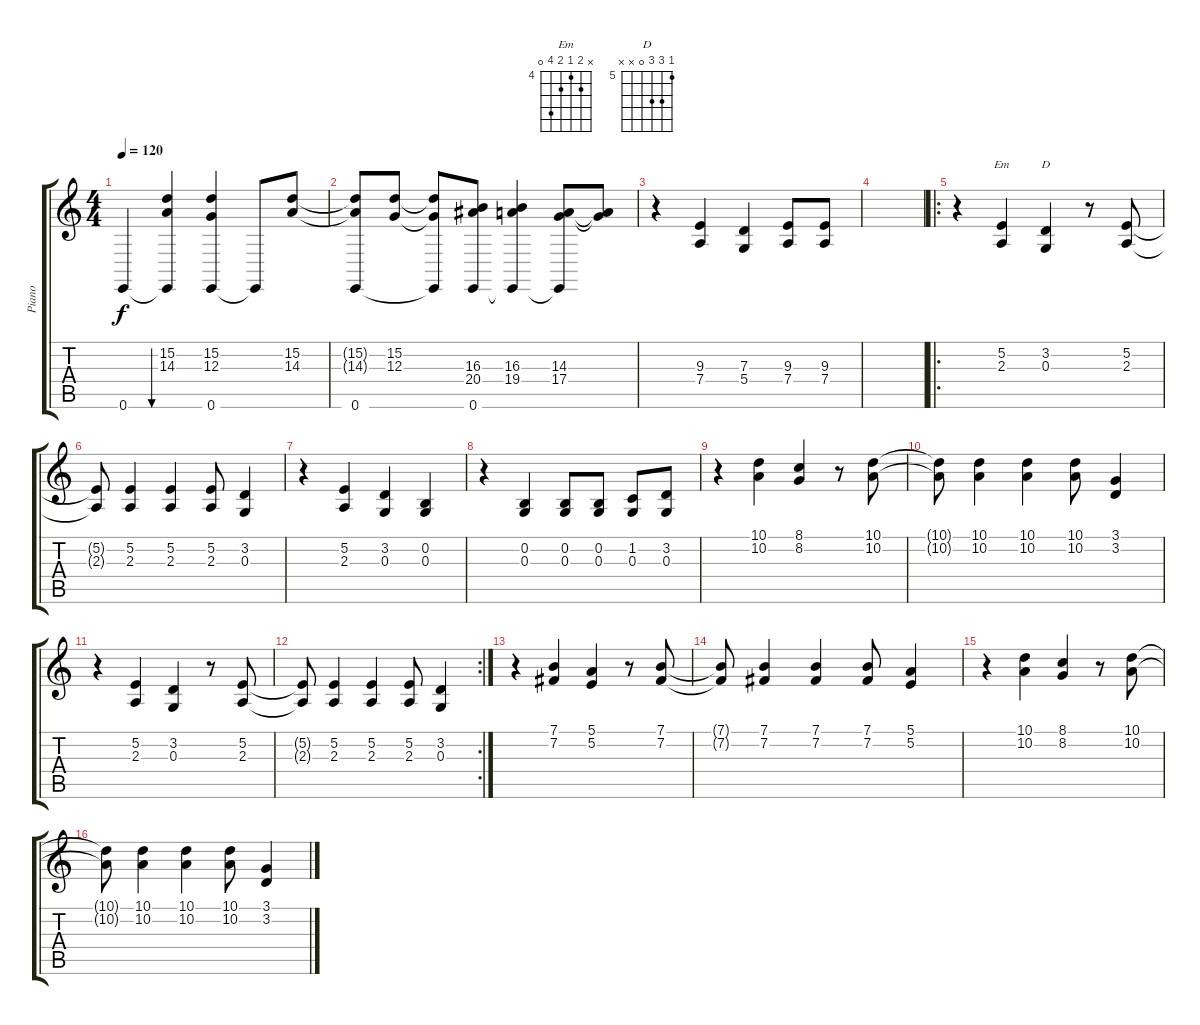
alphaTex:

\track ("Piano" "Piano") {instrument acousticgrandpiano}
\staff {score tabs}
\tuning (E4 B3 G3 D3 A2 E2) {hide}
\chord ("Em" x 5 4 5 7 0) {firstfret 4}
\chord ("D" 5 7 7 0 x x) {firstfret 5}
\ts (4 4)
\tempo 120
\clef g2
\ks c
0.6.4{dy f instrument acousticgrandpiano} (15.2 14.3 0.6{t}).4{bu 120} (15.2 12.3 0.6).4 0.6{t}.8 (15.2 14.3).8 |
(15.2{t} 14.3{t} 0.6).8 (15.2 12.3).8 (15.2{t} 12.3{t} 0.6{t}).8 (16.3 20.4 0.6).8 (16.3 19.4 0.6{t}).4 (14.3 17.4 0.6{t}).8 (14.3{t} 17.4{t}).8 |
r.4 (9.3 7.4).4 (7.3 5.4).4 (9.3 7.4).8 (9.3 7.4).8 |
|
\ro
r.4 (5.2 2.3).4{ch "Em"} (3.2 0.3).4{ch "D"} r.8 (5.2 2.3).8 |
(5.2{t} 2.3{t}).8 (5.2 2.3).4 (5.2 2.3).4 (5.2 2.3).8 (3.2 0.3).4 |
r.4 (5.2 2.3).4 (3.2 0.3).4 (0.2 0.3).4 |
r.4 (0.2 0.3).4 (0.2 0.3).8 (0.2 0.3).8 (1.2 0.3).8 (3.2 0.3).8 |
r.4 (10.1 10.2).4 (8.1 8.2).4 r.8 (10.1 10.2).8 |
(10.1{t} 10.2{t}).8 (10.1 10.2).4 (10.1 10.2).4 (10.1 10.2).8 (3.1 3.2).4 |
r.4 (5.2 2.3).4 (3.2 0.3).4 r.8 (5.2 2.3).8 |
\rc 2
(5.2{t} 2.3{t}).8 (5.2 2.3).4 (5.2 2.3).4 (5.2 2.3).8 (3.2 0.3).4 |
r.4 (7.1 7.2).4 (5.1 5.2).4 r.8 (7.1 7.2).8 |
(7.1{t} 7.2{t}).8 (7.1 7.2).4 (7.1 7.2).4 (7.1 7.2).8 (5.1 5.2).4 |
r.4 (10.1 10.2).4 (8.1 8.2).4 r.8 (10.1 10.2).8 |
(10.1{t} 10.2{t}).8 (10.1 10.2).4 (10.1 10.2).4 (10.1 10.2).8 (3.1 3.2).4
